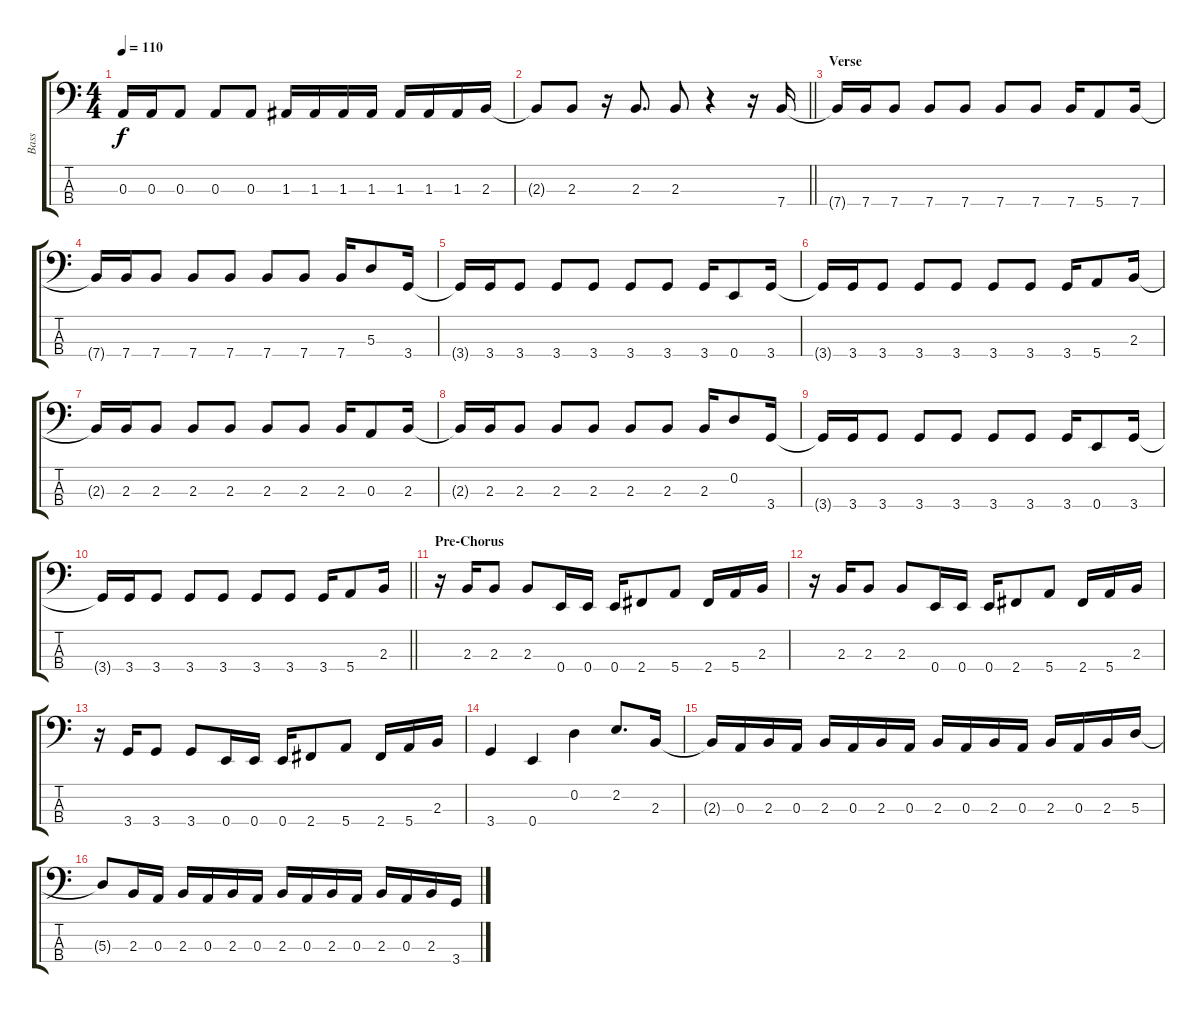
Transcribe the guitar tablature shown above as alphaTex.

\track ("Bass" "Bass") {instrument electricbasspick}
\staff {score tabs}
\tuning (G2 D2 A1 E1) {hide}
\ts (4 4)
\tempo 110
\clef f4
\ks c
0.3{t}.16{dy f} 0.3.16 0.3.8 0.3.8 0.3.8 1.3.16 1.3.16 1.3.16 1.3.16 1.3.16 1.3.16 1.3.16 2.3.16 |
\barLineRight lightlight
2.3{t}.8 2.3.8 r.16 2.3.8{d} 2.3.8 r.4 r.16 7.4.16 |
\section ("" "Verse")
7.4{t}.16 7.4.16 7.4.8 7.4.8 7.4.8 7.4.8 7.4.8 7.4.16 5.4.8 7.4.16 |
7.4{t}.16 7.4.16 7.4.8 7.4.8 7.4.8 7.4.8 7.4.8 7.4.16 5.3.8 3.4.16 |
3.4{t}.16 3.4.16 3.4.8 3.4.8 3.4.8 3.4.8 3.4.8 3.4.16 0.4.8 3.4.16 |
3.4{t}.16 3.4.16 3.4.8 3.4.8 3.4.8 3.4.8 3.4.8 3.4.16 5.4.8 2.3.16 |
2.3{t}.16 2.3.16 2.3.8 2.3.8 2.3.8 2.3.8 2.3.8 2.3.16 0.3.8 2.3.16 |
2.3{t}.16 2.3.16 2.3.8 2.3.8 2.3.8 2.3.8 2.3.8 2.3.16 0.2.8 3.4.16 |
3.4{t}.16 3.4.16 3.4.8 3.4.8 3.4.8 3.4.8 3.4.8 3.4.16 0.4.8 3.4.16 |
\barLineRight lightlight
3.4{t}.16 3.4.16 3.4.8 3.4.8 3.4.8 3.4.8 3.4.8 3.4.16 5.4.8 2.3.16 |
\section ("" "Pre-Chorus")
r.16 2.3.16 2.3.8 2.3.8 0.4.16 0.4.16 0.4.16 2.4.8 5.4.8 2.4.16 5.4.16 2.3.16 |
r.16 2.3.16 2.3.8 2.3.8 0.4.16 0.4.16 0.4.16 2.4.8 5.4.8 2.4.16 5.4.16 2.3.16 |
r.16 3.4.16 3.4.8 3.4.8 0.4.16 0.4.16 0.4.16 2.4.8 5.4.8 2.4.16 5.4.16 2.3.16 |
3.4.4 0.4.4 0.2.4 2.2.8{d} 2.3.16 |
2.3{t}.16 0.3.16 2.3.16 0.3.16 2.3.16 0.3.16 2.3.16 0.3.16 2.3.16 0.3.16 2.3.16 0.3.16 2.3.16 0.3.16 2.3.16 5.3.16 |
5.3{t}.8 2.3.16 0.3.16 2.3.16 0.3.16 2.3.16 0.3.16 2.3.16 0.3.16 2.3.16 0.3.16 2.3.16 0.3.16 2.3.16 3.4.16
